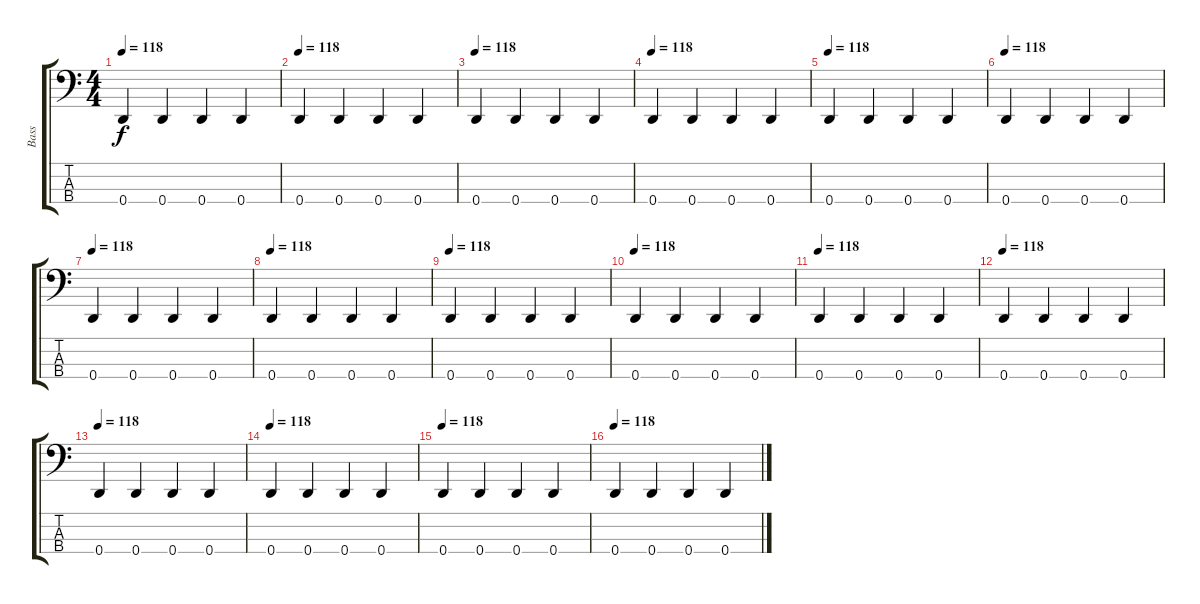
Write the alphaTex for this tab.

\track ("Bass" "Bass") {instrument electricbassfinger}
\staff {score tabs}
\tuning (G2 D2 A1 D1) {hide}
\ts (4 4)
\tempo 118
\clef f4
\ks c
0.4.4{dy f} 0.4.4 0.4.4 0.4.4 |
\tempo 118
0.4.4 0.4.4 0.4.4 0.4.4 |
\tempo 118
0.4.4 0.4.4 0.4.4 0.4.4 |
\tempo 118
0.4.4 0.4.4 0.4.4 0.4.4 |
\tempo 118
0.4.4 0.4.4 0.4.4 0.4.4 |
\tempo 118
0.4.4 0.4.4 0.4.4 0.4.4 |
\tempo 118
0.4.4 0.4.4 0.4.4 0.4.4 |
\tempo 118
0.4.4 0.4.4 0.4.4 0.4.4 |
\tempo 118
0.4.4 0.4.4 0.4.4 0.4.4 |
\tempo 118
0.4.4 0.4.4 0.4.4 0.4.4 |
\tempo 118
0.4.4 0.4.4 0.4.4 0.4.4 |
\tempo 118
0.4.4 0.4.4 0.4.4 0.4.4 |
\tempo 118
0.4.4 0.4.4 0.4.4 0.4.4 |
\tempo 118
0.4.4 0.4.4 0.4.4 0.4.4 |
\tempo 118
0.4.4 0.4.4 0.4.4 0.4.4 |
\tempo 118
0.4.4 0.4.4 0.4.4 0.4.4
